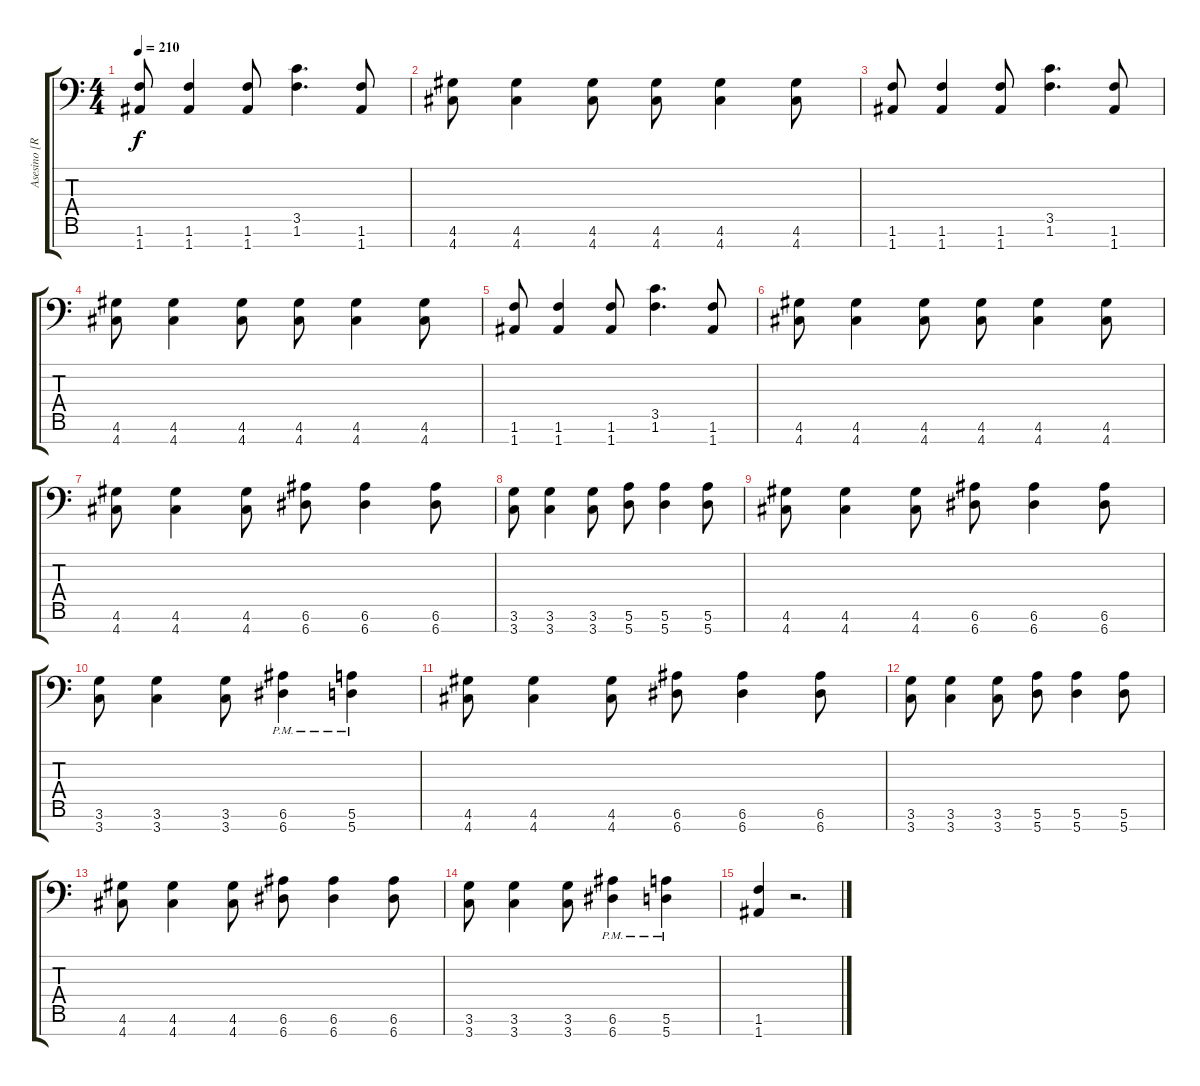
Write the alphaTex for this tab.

\track ("Asesino [Right Channel]" "Asesino [R") {instrument distortionguitar}
\staff {score tabs}
\tuning (E4 B3 G3 D3 A2 E2 A1) {hide}
\ts (4 4)
\tempo 210
\clef f4
\ks c
(1.6 1.7).8{dy f} (1.6 1.7).4 (1.6 1.7).8 (3.5 1.6).4{d} (1.6 1.7).8 |
(4.6 4.7).8 (4.6 4.7).4 (4.6 4.7).8 (4.6 4.7).8 (4.6 4.7).4 (4.6 4.7).8 |
(1.6 1.7).8 (1.6 1.7).4 (1.6 1.7).8 (3.5 1.6).4{d} (1.6 1.7).8 |
(4.6 4.7).8 (4.6 4.7).4 (4.6 4.7).8 (4.6 4.7).8 (4.6 4.7).4 (4.6 4.7).8 |
(1.6 1.7).8 (1.6 1.7).4 (1.6 1.7).8 (3.5 1.6).4{d} (1.6 1.7).8 |
(4.6 4.7).8 (4.6 4.7).4 (4.6 4.7).8 (4.6 4.7).8 (4.6 4.7).4 (4.6 4.7).8 |
(4.6 4.7).8 (4.6 4.7).4 (4.6 4.7).8 (6.6 6.7).8 (6.6 6.7).4 (6.6 6.7).8 |
(3.6 3.7).8 (3.6 3.7).4 (3.6 3.7).8 (5.6 5.7).8 (5.6 5.7).4 (5.6 5.7).8 |
(4.6 4.7).8 (4.6 4.7).4 (4.6 4.7).8 (6.6 6.7).8 (6.6 6.7).4 (6.6 6.7).8 |
(3.6 3.7).8 (3.6 3.7).4 (3.6 3.7).8 (6.6{pm} 6.7{pm}).4 (5.6{pm} 5.7{pm}).4 |
(4.6 4.7).8 (4.6 4.7).4 (4.6 4.7).8 (6.6 6.7).8 (6.6 6.7).4 (6.6 6.7).8 |
(3.6 3.7).8 (3.6 3.7).4 (3.6 3.7).8 (5.6 5.7).8 (5.6 5.7).4 (5.6 5.7).8 |
(4.6 4.7).8 (4.6 4.7).4 (4.6 4.7).8 (6.6 6.7).8 (6.6 6.7).4 (6.6 6.7).8 |
(3.6 3.7).8 (3.6 3.7).4 (3.6 3.7).8 (6.6{pm} 6.7{pm}).4 (5.6{pm} 5.7{pm}).4 |
(1.6 1.7).4 r.2{d}
